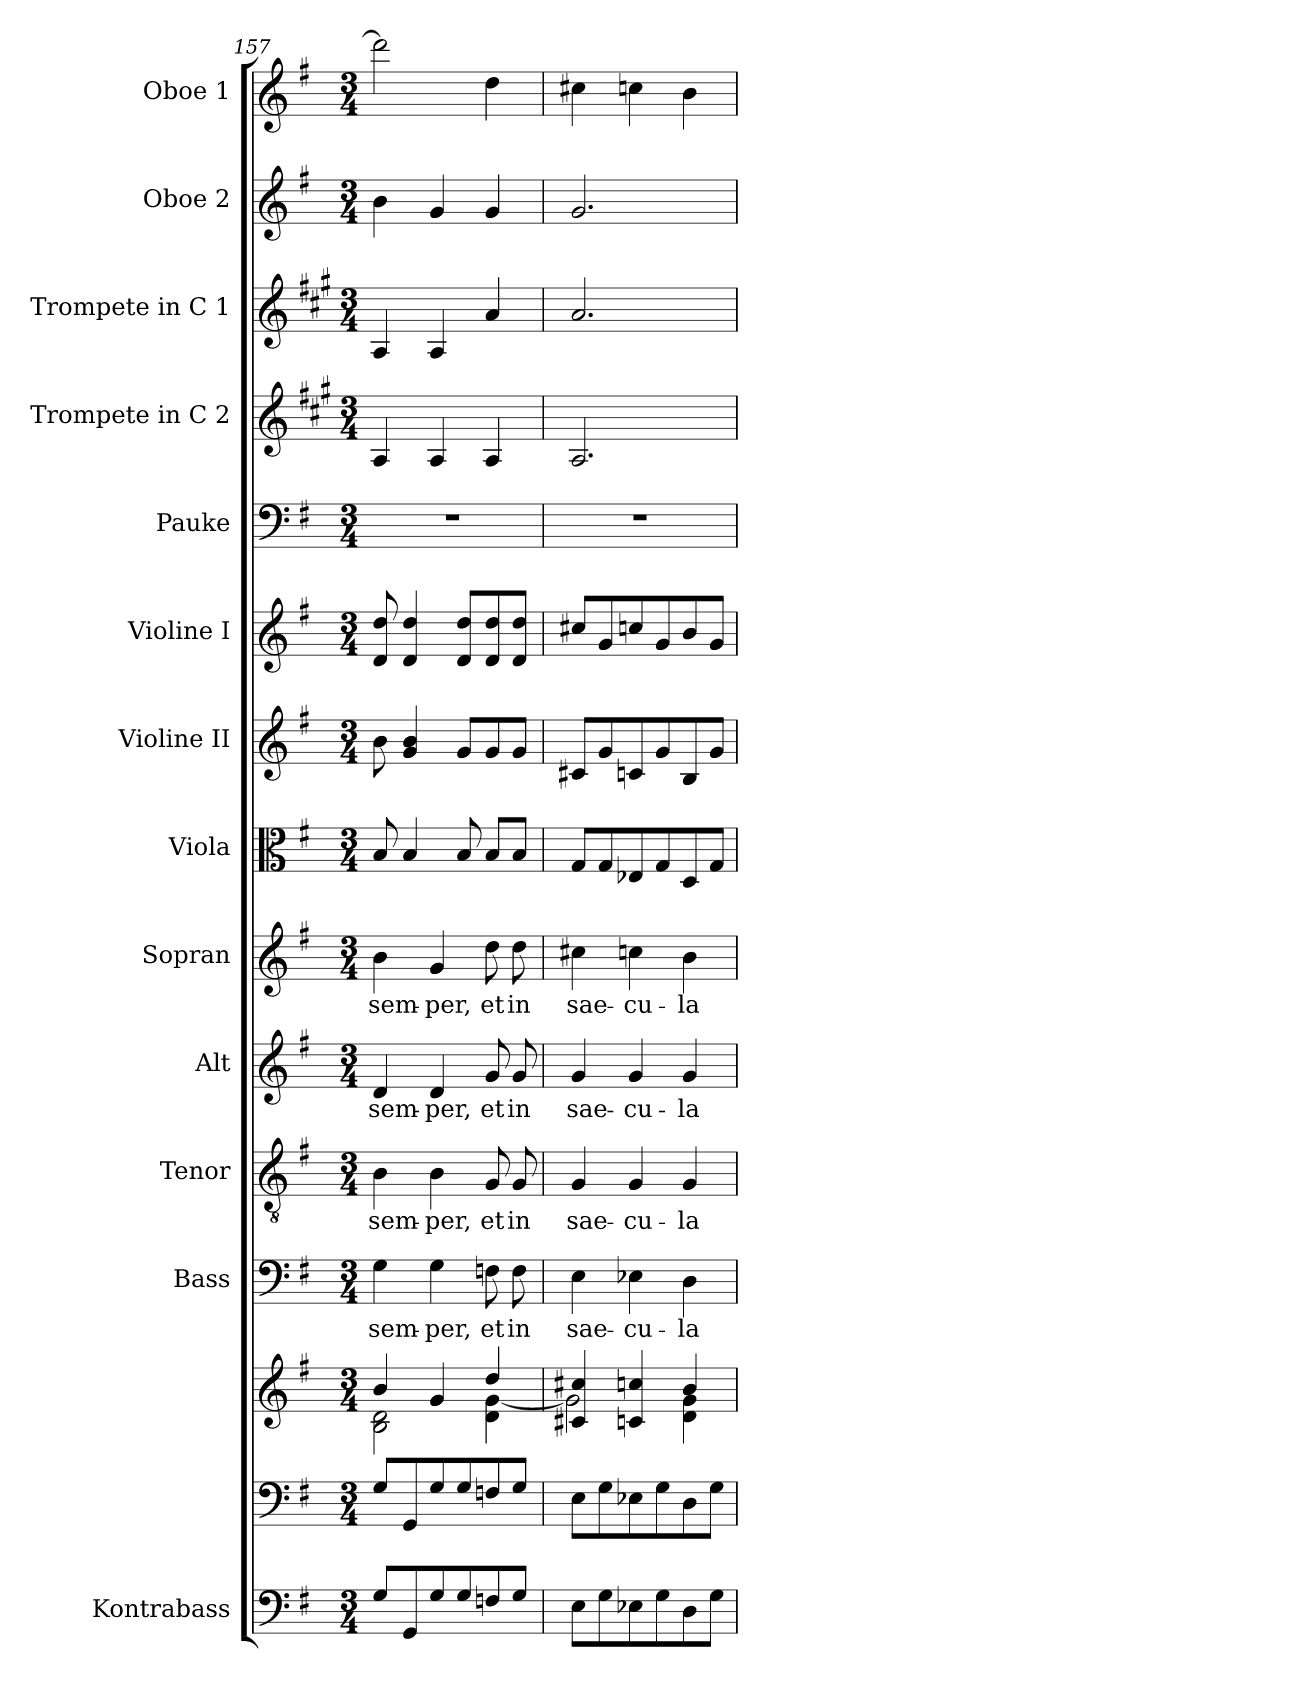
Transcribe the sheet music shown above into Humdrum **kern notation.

**kern	**kern	**kern	**kern	**text	**kern	**text	**kern	**text	**kern	**text	**kern	**kern	**kern	**kern	**kern	**kern	**kern	**kern
*part14	*part13	*part13	*part12	*part12	*part11	*part11	*part10	*part10	*part9	*part9	*part8	*part7	*part6	*part5	*part4	*part3	*part2	*part1
*staff15	*staff14	*staff13	*staff12	*staff12	*staff11	*staff11	*staff10	*staff10	*staff9	*staff9	*staff8	*staff7	*staff6	*staff5	*staff4	*staff3	*staff2	*staff1
*I"Kontrabass	*	*	*I"Bass	*	*I"Tenor	*	*I"Alt	*	*I"Sopran	*	*I"Viola	*I"Violine II	*I"Violine I	*I"Pauke	*I"Trompete in C 2	*I"Trompete in C 1	*I"Oboe 2	*I"Oboe 1
*I'Kb.	*	*	*I'B	*	*I'T	*	*I'A	*	*I'S	*	*I'Vla.	*I'Vl. II	*I'Vl. I	*I'Pk.	*	*	*I'Ob. 2	*I'Ob. 1
!!LO:PB:g=z
*clefF4	*clefF4	*clefG2	*clefF4	*	*clefGv2	*	*clefG2	*	*clefG2	*	*clefC3	*clefG2	*clefG2	*clefF4	*clefG2	*clefG2	*clefG2	*clefG2
*ITrd7c12	*	*	*	*	*	*	*	*	*	*	*	*	*	*	*ITrd1c2	*ITrd1c2	*	*
*k[f#]	*k[f#]	*k[f#]	*k[f#]	*	*k[f#]	*	*k[f#]	*	*k[f#]	*	*k[f#]	*k[f#]	*k[f#]	*k[f#]	*k[f#]	*k[f#]	*k[f#]	*k[f#]
*G:	*G:	*G:	*G:	*	*G:	*	*G:	*	*G:	*	*G:	*G:	*G:	*G:	*G:	*G:	*G:	*G:
*M3/4	*M3/4	*M3/4	*M3/4	*	*M3/4	*	*M3/4	*	*M3/4	*	*M3/4	*M3/4	*M3/4	*M3/4	*M3/4	*M3/4	*M3/4	*M3/4
=157	=157	=157	=157	=157	=157	=157	=157	=157	=157	=157	=157	=157	=157	=157	=157	=157	=157	=157
*	*	*^	*	*	*	*	*	*	*	*	*	*	*	*	*	*	*	*
!	!	!	!	!	!LO:LY:b	!	!LO:LY:b	!	!LO:LY:b	!	!LO:LY:b	!	!	!	!	!	!	!	!
8GG/L	8G/L	4b/	2B\ 2d\	4G\	sem-	4B\	sem-	4d/	sem-	4b\	sem-	8B/	8b\	8d/ 8dd/	2.r	4G/	4G/	4b\	2ddd\]
8GGG/	8GG/	.	.	.	.	.	.	.	.	.	.	4B/	4g/ 4b/	4d/ 4dd/	.	.	.	.	.
!	!	!	!	!	!LO:LY:b	!	!LO:LY:b	!	!LO:LY:b	!	!LO:LY:b	!	!	!	!	!	!	!	!
8GG/	8G/	4g/	.	4G\	-per,	4B\	-per,	4d/	-per,	4g/	-per,	.	.	.	.	4G/	4G/	4g/	.
8GG/	8G/	.	.	.	.	.	.	.	.	.	.	8B/	8g/L	8d/ 8dd/L	.	.	.	.	.
!	!	!	!	!	!LO:LY:b	!	!LO:LY:b	!	!LO:LY:b	!	!LO:LY:b	!	!	!	!	!	!	!	!
8FFn/	8Fn/	4dd/	4d\ [<4g\	8Fn\	et	8G/	et	8g/	et	8dd\	et	8B/L	8g/	8d/ 8dd/	.	4G/	4g/	4g/	4dd\
!	!	!	!	!	!LO:LY:b	!	!LO:LY:b	!	!LO:LY:b	!	!LO:LY:b	!	!	!	!	!	!	!	!
8GG/J	8G/J	.	.	8F\	in	8G/	in	8g/	in	8dd\	in	8B/J	8g/J	8d/ 8dd/J	.	.	.	.	.
=158	=158	=158	=158	=158	=158	=158	=158	=158	=158	=158	=158	=158	=158	=158	=158	=158	=158	=158	=158
!	!	!	!	!	!LO:LY:b	!	!LO:LY:b	!	!LO:LY:b	!	!LO:LY:b	!	!	!	!	!	!	!	!
8EE\L	8E\L	4c#X/ 4cc#X/	2g\]	4E\	sae-	4G/	sae-	4g/	sae-	4cc#X\	sae-	8G/L	8c#X/L	8cc#X/L	2.r	2.G/	2.g/	2.g/	4cc#X\
8GG\	8G\	.	.	.	.	.	.	.	.	.	.	8G/	8g/	8g/	.	.	.	.	.
!	!	!	!	!	!LO:LY:b	!	!LO:LY:b	!	!LO:LY:b	!	!LO:LY:b	!	!	!	!	!	!	!	!
8EE-X\	8E-X\	4cn/ 4ccn/	.	4E-X\	-cu-	4G/	-cu-	4g/	-cu-	4ccn\	-cu-	8E-X/	8cn/	8ccn/	.	.	.	.	4ccn\
8GG\	8G\	.	.	.	.	.	.	.	.	.	.	8G/	8g/	8g/	.	.	.	.	.
!	!	!	!	!	!LO:LY:b	!	!LO:LY:b	!	!LO:LY:b	!	!LO:LY:b	!	!	!	!	!	!	!	!
8DD\	8D\	4b/	4d\ 4g\	4D\	-la	4G/	-la	4g/	-la	4b\	-la	8D/	8B/	8b/	.	.	.	.	4b\
8GG\J	8G\J	.	.	.	.	.	.	.	.	.	.	8G/J	8g/J	8g/J	.	.	.	.	.
*	*	*v	*v	*	*	*	*	*	*	*	*	*	*	*	*	*	*	*	*
=	=	=	=	=	=	=	=	=	=	=	=	=	=	=	=	=	=	=
*-	*-	*-	*-	*-	*-	*-	*-	*-	*-	*-	*-	*-	*-	*-	*-	*-	*-	*-
